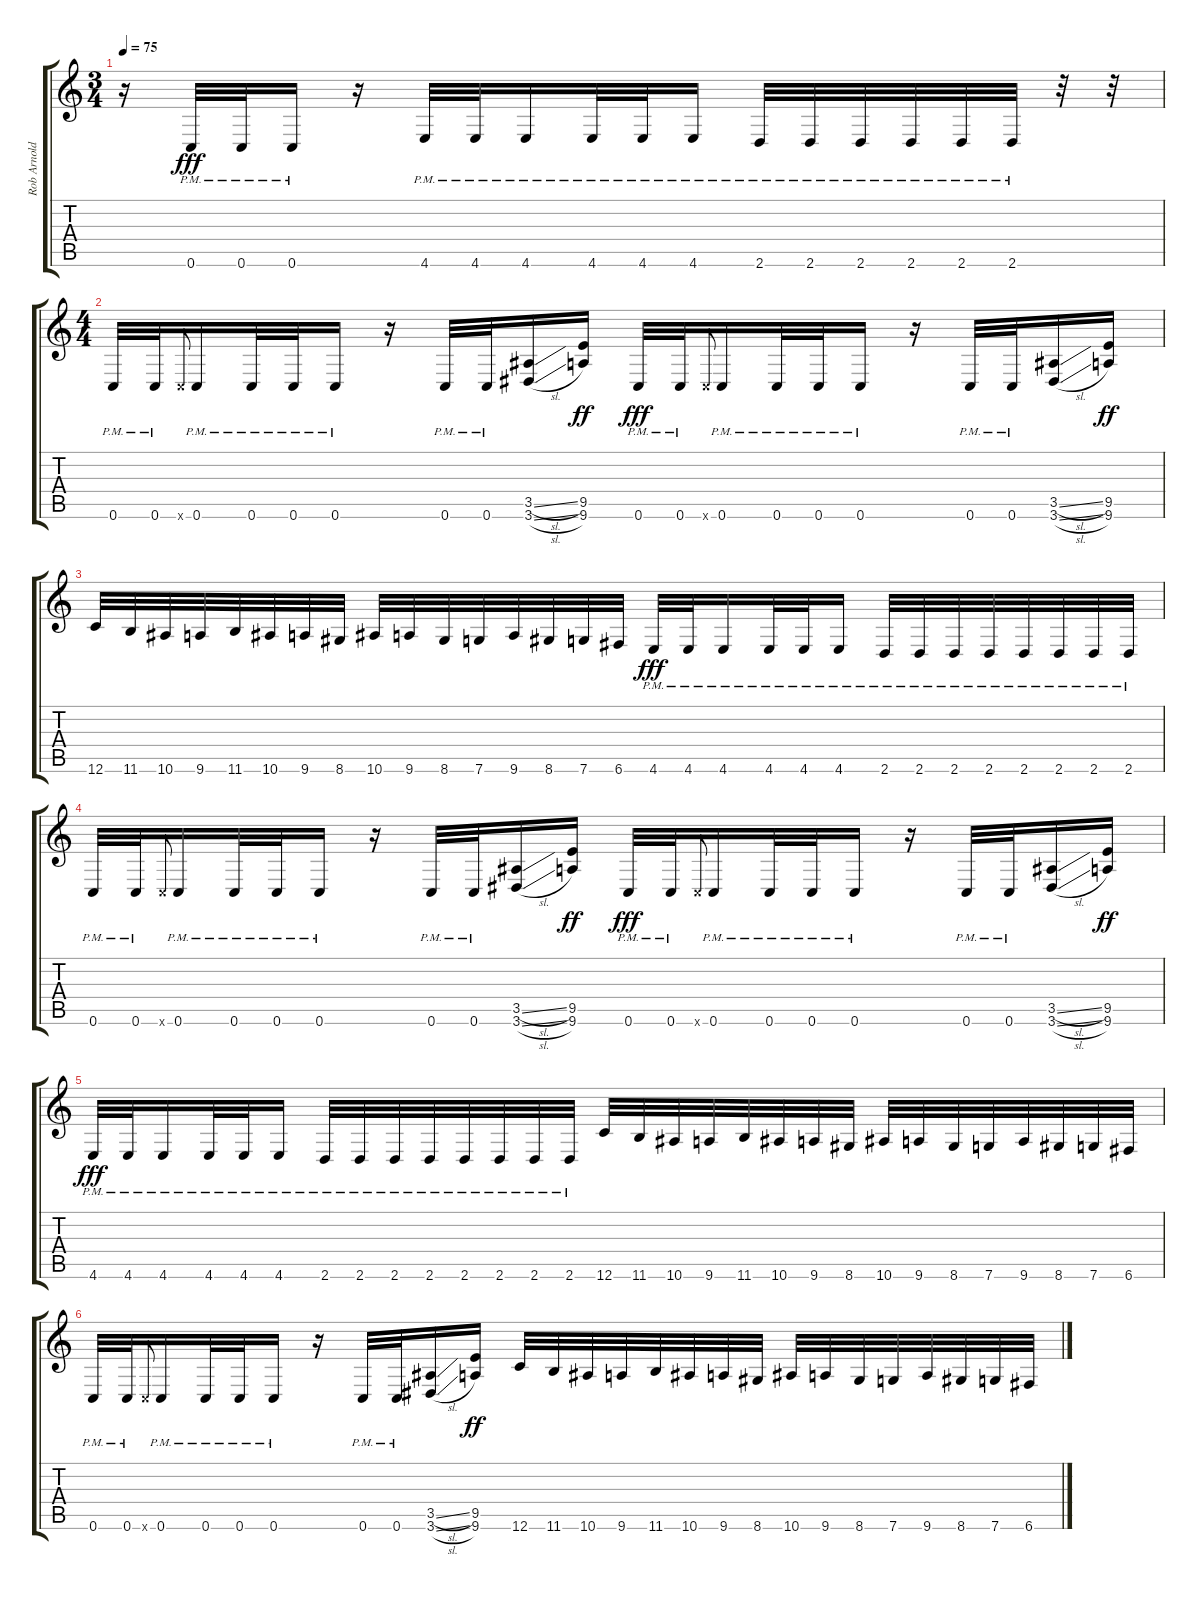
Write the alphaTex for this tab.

\track ("Rob Arnold" "Rob Arnold") {instrument distortionguitar}
\staff {score tabs}
\tuning (D4 A3 F3 C3 G2 C2) {hide}
\ts (3 4)
\tempo 75
\clef g2
\ks c
r.16{dy ff} 0.6{pm}.32{dy fff} 0.6{pm}.32 0.6{pm}.16 r.16 4.6{pm}.32 4.6{pm}.32 4.6{pm}.16 4.6{pm}.32 4.6{pm}.32 4.6{pm}.16 2.6{pm}.32 2.6{pm}.32 2.6{pm}.32 2.6{pm}.32 2.6{pm}.32 2.6{pm}.32 r.32 r.32 |
\ts (4 4)
0.6{pm}.32 0.6{pm}.32 0.6{x}.8{gr onbeat} 0.6{pm}.16 0.6{pm}.32 0.6{pm}.32 0.6{pm}.16 r.16 0.6{pm}.32 0.6{pm}.32 (3.5{sl} 3.6{sl}).16 (9.5 9.6).16{dy ff} 0.6{pm}.32{dy fff} 0.6{pm}.32 0.6{x}.8{gr onbeat} 0.6{pm}.16 0.6{pm}.32 0.6{pm}.32 0.6{pm}.16 r.16 0.6{pm}.32 0.6{pm}.32 (3.5{sl} 3.6{sl}).16 (9.5 9.6).16{dy ff} |
12.6.32 11.6.32 10.6.32 9.6.32 11.6.32 10.6.32 9.6.32 8.6.32 10.6.32 9.6.32 8.6.32 7.6.32 9.6.32 8.6.32 7.6.32 6.6.32 4.6{pm}.32{dy fff} 4.6{pm}.32 4.6{pm}.16 4.6{pm}.32 4.6{pm}.32 4.6{pm}.16 2.6{pm}.32 2.6{pm}.32 2.6{pm}.32 2.6{pm}.32 2.6{pm}.32 2.6{pm}.32 2.6{pm}.32 2.6{pm}.32 |
0.6{pm}.32 0.6{pm}.32 0.6{x}.8{gr onbeat} 0.6{pm}.16 0.6{pm}.32 0.6{pm}.32 0.6{pm}.16 r.16 0.6{pm}.32 0.6{pm}.32 (3.5{sl} 3.6{sl}).16 (9.5 9.6).16{dy ff} 0.6{pm}.32{dy fff} 0.6{pm}.32 0.6{x}.8{gr onbeat} 0.6{pm}.16 0.6{pm}.32 0.6{pm}.32 0.6{pm}.16 r.16 0.6{pm}.32 0.6{pm}.32 (3.5{sl} 3.6{sl}).16 (9.5 9.6).16{dy ff} |
4.6{pm}.32{dy fff} 4.6{pm}.32 4.6{pm}.16 4.6{pm}.32 4.6{pm}.32 4.6{pm}.16 2.6{pm}.32 2.6{pm}.32 2.6{pm}.32 2.6{pm}.32 2.6{pm}.32 2.6{pm}.32 2.6{pm}.32 2.6{pm}.32 12.6.32 11.6.32 10.6.32 9.6.32 11.6.32 10.6.32 9.6.32 8.6.32 10.6.32 9.6.32 8.6.32 7.6.32 9.6.32 8.6.32 7.6.32 6.6.32 |
0.6{pm}.32 0.6{pm}.32 0.6{x}.8{gr onbeat} 0.6{pm}.16 0.6{pm}.32 0.6{pm}.32 0.6{pm}.16 r.16 0.6{pm}.32 0.6{pm}.32 (3.5{sl} 3.6{sl}).16 (9.5 9.6).16{dy ff} 12.6.32 11.6.32 10.6.32 9.6.32 11.6.32 10.6.32 9.6.32 8.6.32 10.6.32 9.6.32 8.6.32 7.6.32 9.6.32 8.6.32 7.6.32 6.6.32
